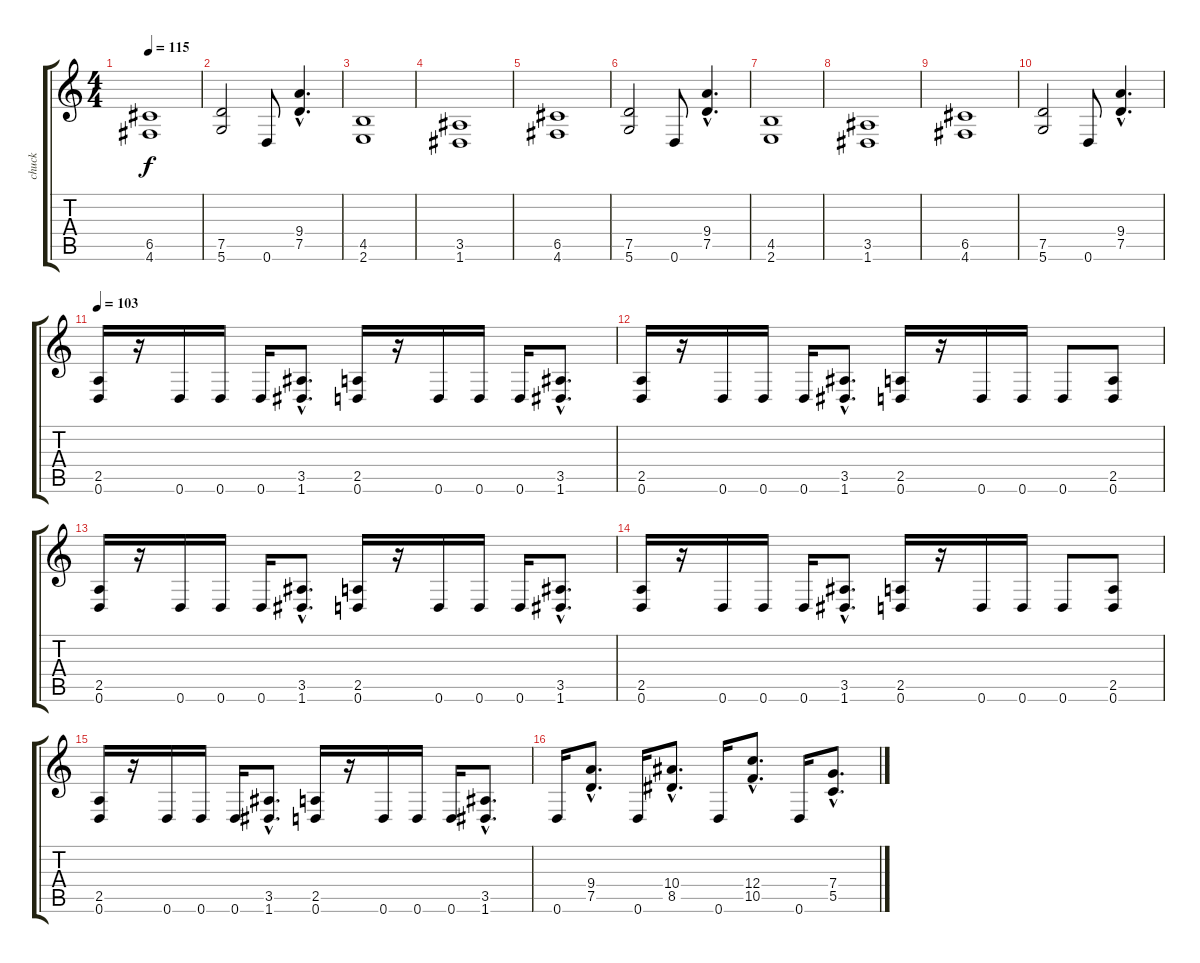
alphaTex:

\track ("chuck" "chuck") {instrument distortionguitar}
\staff {score tabs}
\tuning (D4 A3 F3 C3 G2 D2) {hide}
\ts (4 4)
\tempo 115
\clef g2
\ks c
(6.5 4.6).1{dy f} |
(7.5 5.6).2 0.6.8 (9.4{hac} 7.5{hac}).4{d} |
(4.5 2.6).1 |
(3.5 1.6).1 |
(6.5 4.6).1 |
(7.5 5.6).2 0.6.8 (9.4{hac} 7.5{hac}).4{d} |
(4.5 2.6).1 |
(3.5 1.6).1 |
(6.5 4.6).1 |
(7.5 5.6).2 0.6.8 (9.4{hac} 7.5{hac}).4{d} |
\tempo 103
(2.5 0.6).16 r.16 0.6.16 0.6.16 0.6.16 (3.5{hac} 1.6{hac}).8{d} (2.5 0.6).16 r.16 0.6.16 0.6.16 0.6.16 (3.5{hac} 1.6{hac}).8{d} |
(2.5 0.6).16 r.16 0.6.16 0.6.16 0.6.16 (3.5{hac} 1.6{hac}).8{d} (2.5 0.6).16 r.16 0.6.16 0.6.16 0.6.8 (2.5 0.6).8 |
(2.5 0.6).16 r.16 0.6.16 0.6.16 0.6.16 (3.5{hac} 1.6{hac}).8{d} (2.5 0.6).16 r.16 0.6.16 0.6.16 0.6.16 (3.5{hac} 1.6{hac}).8{d} |
(2.5 0.6).16 r.16 0.6.16 0.6.16 0.6.16 (3.5{hac} 1.6{hac}).8{d} (2.5 0.6).16 r.16 0.6.16 0.6.16 0.6.8 (2.5 0.6).8 |
(2.5 0.6).16 r.16 0.6.16 0.6.16 0.6.16 (3.5{hac} 1.6{hac}).8{d} (2.5 0.6).16 r.16 0.6.16 0.6.16 0.6.16 (3.5{hac} 1.6{hac}).8{d} |
0.6.16 (9.4{hac} 7.5{hac}).8{d} 0.6.16 (10.4{hac} 8.5{hac}).8{d} 0.6.16 (12.4{hac} 10.5{hac}).8{d} 0.6.16 (7.4{hac} 5.5{hac}).8{d}
